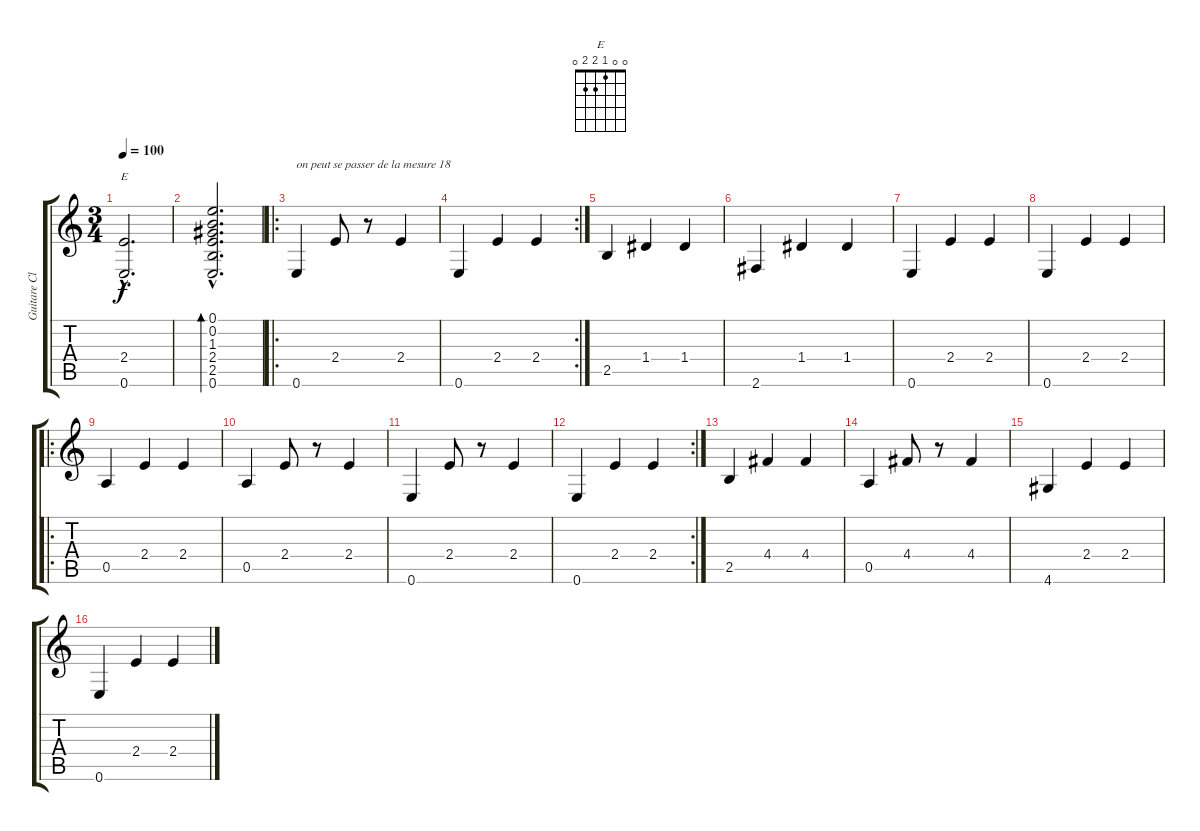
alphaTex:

\track ("Guitare Classique" "Guitare Cl") {instrument acousticguitarnylon}
\staff {score tabs}
\tuning (E4 B3 G3 D3 A2 E2) {hide}
\chord ("E" 0 0 1 2 2 0)
\ts (3 4)
\tempo 100
\clef g2
\ks c
(2.4{hac} 0.6{hac}).2{d ch "E" dy f} |
(0.1{hac} 0.2{hac} 1.3{hac} 2.4{hac} 2.5{hac} 0.6{hac}).2{d bd 120} |
\ro
0.6.4{txt "on peut se passer de la mesure 18"} 2.4.8 r.8 2.4.4 |
\rc 2
0.6.4 2.4.4 2.4.4 |
2.5.4 1.4.4 1.4.4 |
2.6.4 1.4.4 1.4.4 |
0.6.4 2.4.4 2.4.4 |
0.6.4 2.4.4 2.4.4 |
\ro
0.5.4 2.4.4 2.4.4 |
0.5.4 2.4.8 r.8 2.4.4 |
0.6.4 2.4.8 r.8 2.4.4 |
\rc 2
0.6.4 2.4.4 2.4.4 |
2.5.4 4.4.4 4.4.4 |
0.5.4 4.4.8 r.8 4.4.4 |
4.6.4 2.4.4 2.4.4 |
0.6.4 2.4.4 2.4.4
